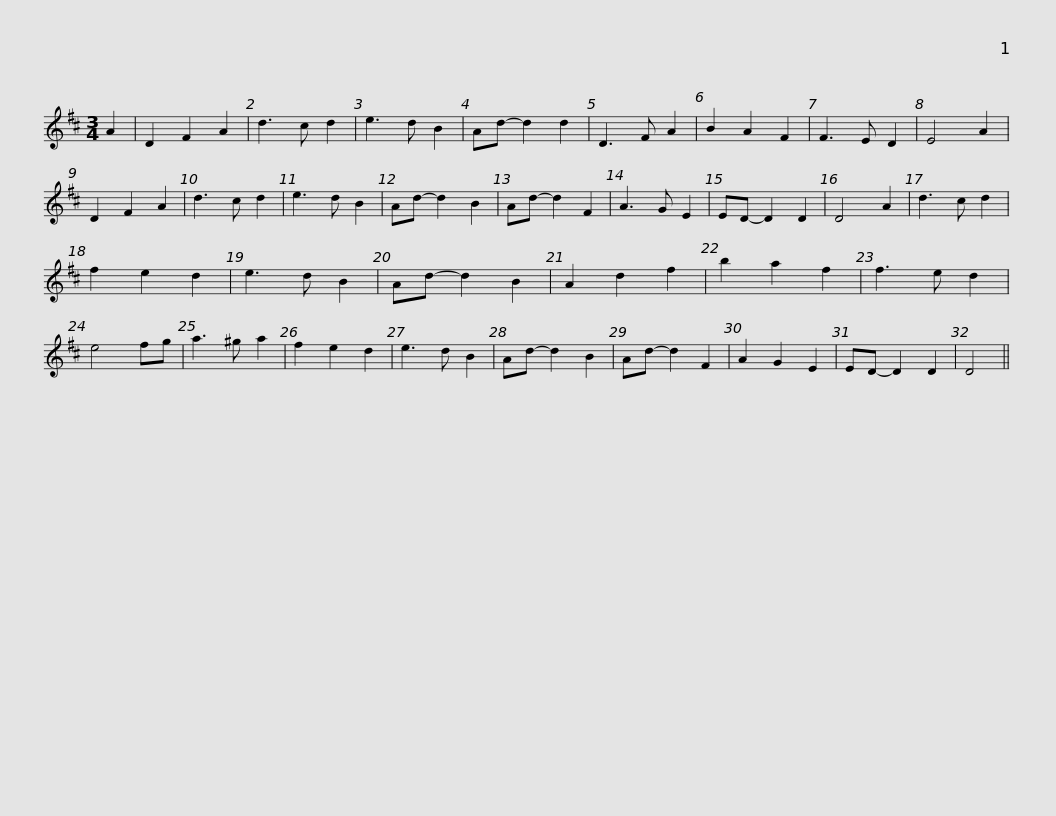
X:1
L:1/8
M:3/4
I:linebreak $
K:D
V:1 treble
V:1
 A2 | D2 F2 A2 | d3 c d2 | e3 d B2 | Ad- d2 d2 | %5
 D3 F A2 | B2 A2 F2 | F3 E D2 | E4 A2 | D2 F2 A2 | %10
 d3 c d2 | e3 d B2 |$ Ad- d2 B2 | Ad- d2 F2 | A3 G E2 | %15
 ED- D2 D2 | D4 A2 | d3 c d2 | f2 e2 d2 | e3 d B2 | %20
 Ad- d2 B2 | A2 d2 f2 | b2 a2 f2 |$ f3 e d2 | e4 fg | %25
 a3 ^g a2 | f2 e2 d2 | e3 d B2 | Ad- d2 B2 | Ad- d2 F2 | %30
 A2 G2 E2 | ED- D2 D2 | D4 || %33
